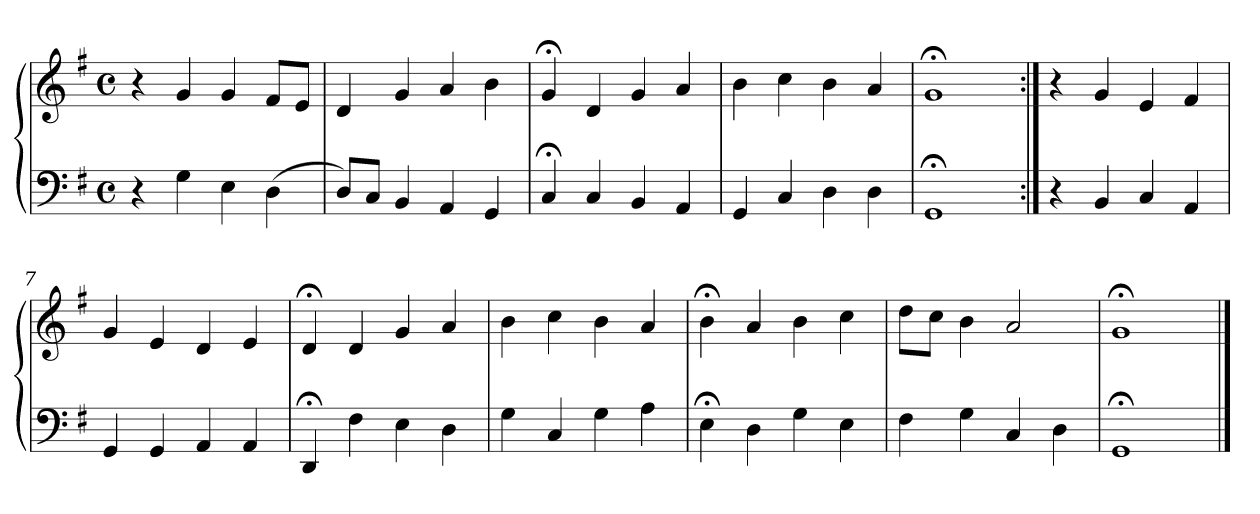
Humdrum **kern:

**kern	**kern
*part1	*part1
*staff2	*staff1
*clefF4	*clefG2
*k[f#]	*k[f#]
*M4/4	*M4/4
*met(c)	*met(c)
=1	=1
4r	4r
4G	4g
4E	4g
(4D	8f#L
.	8eJ
=2	=2
8DL)	4d
8CJ	.
4BB	4g
4AA	4a
4GG	4b
=3	=3
4C;<	4g;<
4C	4d
4BB	4g
4AA	4a
=4	=4
4GG	4b
4C	4cc
4D	4b
4D	4a
=5	=5
1GG;<	1g;<
=6:|!	=6:|!
4r	4r
4BB	4g
4C	4e
4AA	4f#
=7	=7
4GG	4g
4GG	4e
4AA	4d
4AA	4e
!!LO:LB:g=z
=8	=8
4DD;<	4d;<
4F#	4d
4E	4g
4D	4a
=9	=9
4G	4b
4C	4cc
4G	4b
4A	4a
=10	=10
4E;<	4b;<
4D	4a
4G	4b
4E	4cc
=11	=11
4F#	8ddL
.	8ccJ
4G	4b
4C	2a
4D	.
=12	=12
1GG;<	1g;<
==	==
*-	*-
